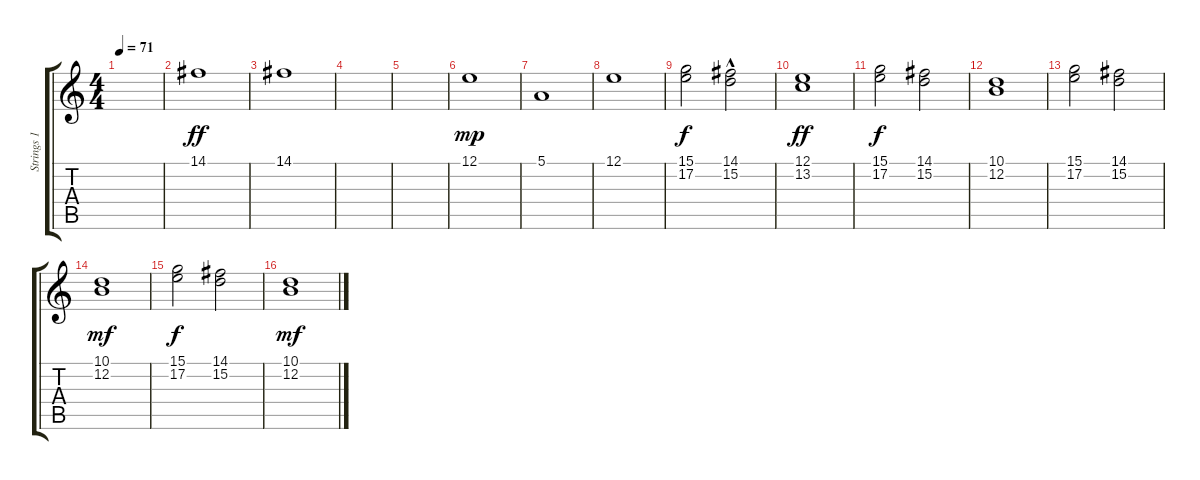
\track ("Strings 1" "Strings 1") {instrument stringensemble1}
\staff {score tabs}
\tuning (E4 B3 G3 D3 A2 D2) {hide}
\ts (4 4)
\tempo 71
\clef g2
\ks c
|
14.1.1{dy ff volume 14 balance 13} |
14.1.1{volume 8} |
|
|
12.1.1{dy mp volume 12} |
5.1.1{volume 13} |
12.1.1{volume 14} |
(15.1 17.2).2{dy f volume 15} (14.1 15.2{hac}).2{volume 15} |
(12.1 13.2).1{dy ff volume 15} |
(15.1 17.2).2{dy f balance 14} (14.1 15.2).2 |
(10.1 12.2).1 |
(15.1 17.2).2 (14.1 15.2).2 |
(10.1 12.2).1{dy mf} |
(15.1 17.2).2{dy f} (14.1 15.2).2 |
(10.1 12.2).1{dy mf}
